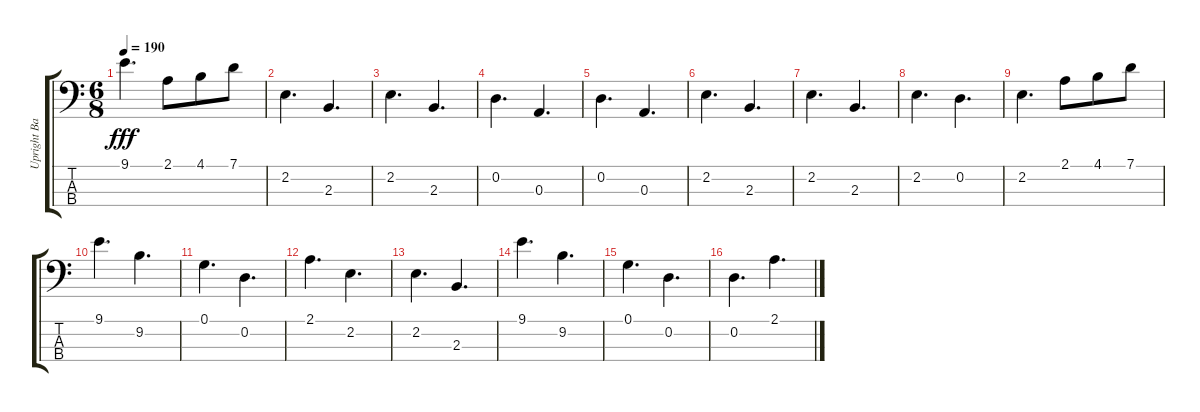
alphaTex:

\track ("Upright Bass" "Upright Ba") {instrument acousticbass}
\staff {score tabs}
\tuning (G2 D2 A1 E1) {hide}
\ts (6 8)
\tempo 190
\clef f4
\ks c
9.1.4{d dy fff} 2.1.8 4.1.8 7.1.8 |
2.2.4{d} 2.3.4{d} |
2.2.4{d} 2.3.4{d} |
0.2.4{d} 0.3.4{d} |
0.2.4{d} 0.3.4{d} |
2.2.4{d} 2.3.4{d} |
2.2.4{d} 2.3.4{d} |
2.2.4{d} 0.2.4{d} |
2.2.4{d} 2.1.8 4.1.8 7.1.8 |
9.1.4{d} 9.2.4{d} |
0.1.4{d} 0.2.4{d} |
2.1.4{d} 2.2.4{d} |
2.2.4{d} 2.3.4{d} |
9.1.4{d} 9.2.4{d} |
0.1.4{d} 0.2.4{d} |
0.2.4{d} 2.1.4{d}
